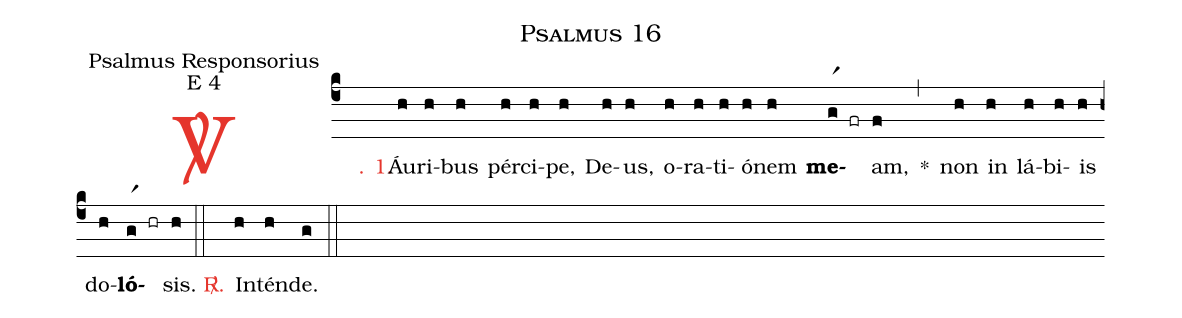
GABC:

name: Psalmus 16;
office-part: Psalmus Responsorius;
mode: E 4;
%%
(c4)

<c><sp>V/</sp>. 1.</c>() Áu(h)ri(h)bus(h) pér(h)ci(h)pe,(h) De(h)us,(h) o(h)ra(h)ti(h)ó(h)nem(h) <b>me</b>(gr1 fr)am,(f) *(,) non(h) in(h) lá(h)bi(h)is(h) do(h)<b>ló</b>(gr1 hr)sis.(h)

(::)

<nlba><c><sp>R/</sp>.</c>() In</nlba>(h)tén(h)de.(g)

(::)
